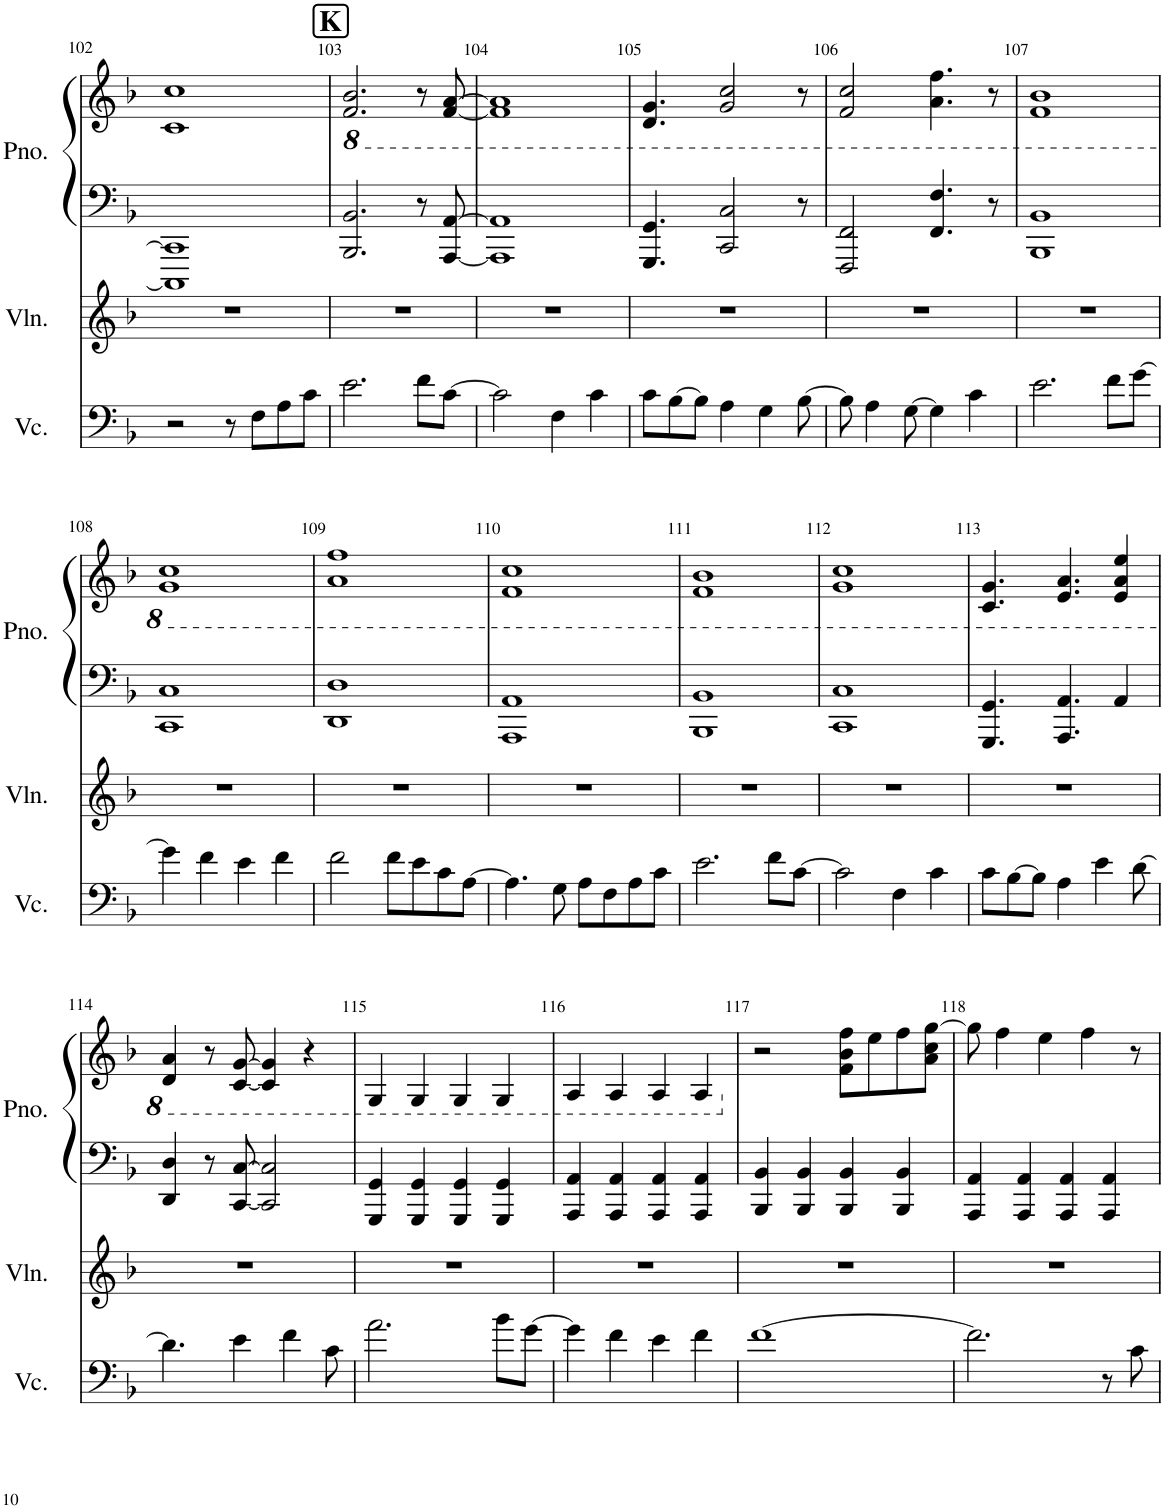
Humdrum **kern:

**kern	**kern	**kern	**kern
*part3	*part2	*part1	*part1
*staff4	*staff3	*staff2	*staff1
*I"Violoncello	*I"Violin	*I"Piano	*
*I'Vc.	*I'Vln.	*I'Pno.	*
!!LO:PB:g=z
*clefF4	*clefG2	*clefF4	*clefG2
*k[b-]	*k[b-]	*k[b-]	*k[b-]
*M4/4	*M4/4	*M4/4	*M4/4
=102	=102	=102	=102
2r	1r	1CCC] 1CC]	1c 1cc
8r	.	.	.
8F\L	.	.	.
8A\	.	.	.
8c\J	.	.	.
!!LO:REH:place=s1:a:B:cj:fs=14:t=K
=103	=103	=103	=103
*	*	*	*8ba
2.e\	1r	2.BBB-/ 2.BB-/	2.F/ 2.B-/
8f\L	.	8r	8r
[8c\J	.	[8AAA/ [8AA/	[8F/ [8A/
=104	=104	=104	=104
2c\]	1r	1AAA] 1AA]	1F] 1A]
4F\	.	.	.
4c\	.	.	.
=105	=105	=105	=105
8c\L	1r	4.GGG/ 4.GG/	4.D/ 4.G/
[8B-\	.	.	.
8B-\J]	.	.	.
4A\	.	2CC/ 2C/	2G/ 2c/
4G\	.	.	.
[8B-\	.	8r	8r
=106	=106	=106	=106
8B-\]	1r	2FFF/ 2FF/	2F/ 2c/
4A\	.	.	.
[8G\	.	.	.
4G\]	.	4.FF/ 4.F/	4.A\ 4.f\
4c\	.	.	.
.	.	8r	8r
=107	=107	=107	=107
2.e\	1r	1BBB- 1BB-	1F 1B-
8f\L	.	.	.
[8g\J	.	.	.
!!LO:LB:g=z
=108	=108	=108	=108
4g\]	1r	1CC 1C	1G 1c
4f\	.	.	.
4e\	.	.	.
4f\	.	.	.
=109	=109	=109	=109
2f\	1r	1DD 1D	1A 1f
8f\L	.	.	.
8e\	.	.	.
8c\	.	.	.
[8A\J	.	.	.
=110	=110	=110	=110
4.A\]	1r	1AAA 1AA	1F 1c
8G\	.	.	.
8A\L	.	.	.
8F\	.	.	.
8A\	.	.	.
8c\J	.	.	.
=111	=111	=111	=111
2.e\	1r	1BBB- 1BB-	1F 1B-
8f\L	.	.	.
[8c\J	.	.	.
=112	=112	=112	=112
2c\]	1r	1CC 1C	1G 1c
4F\	.	.	.
4c\	.	.	.
=113	=113	=113	=113
8c\L	1r	4.GGG/ 4.GG/	4.C/ 4.G/
[8B-\	.	.	.
8B-\J]	.	.	.
4A\	.	4.AAA/ 4.AA/	4.E/ 4.A/
4e\	.	.	.
.	.	4AA/	4E/ 4A/ 4e/
[8d\	.	.	.
!!LO:LB:g=z
=114	=114	=114	=114
4.d\]	1r	4DD/ 4D/	4D/ 4A/
.	.	8r	8r
4e\	.	[8CC/ [8C/	[8C/ [8G/
.	.	2CC/] 2C/]	4C/] 4G/]
4f\	.	.	.
.	.	.	4r
8c\	.	.	.
=115	=115	=115	=115
2.a\	1r	4GGG/ 4GG/	4GG/
.	.	4GGG/ 4GG/	4GG/
.	.	4GGG/ 4GG/	4GG/
8b-\L	.	4GGG/ 4GG/	4GG/
[8g\J	.	.	.
=116	=116	=116	=116
4g\]	1r	4AAA/ 4AA/	4AA/
4f\	.	4AAA/ 4AA/	4AA/
4e\	.	4AAA/ 4AA/	4AA/
4f\	.	4AAA/ 4AA/	4AA/
=117	=117	=117	=117
*	*	*	*X8ba
[1f	1r	4BBB-/ 4BB-/	2r
.	.	4BBB-/ 4BB-/	.
.	.	4BBB-/ 4BB-/	8f\ 8b-\ 8ff\L
.	.	.	8ee\
.	.	4BBB-/ 4BB-/	8ff\
.	.	.	8a\ 8cc\ [8gg\J
=118	=118	=118	=118
2.f\]	1r	4AAA/ 4AA/	8gg\]
.	.	.	4ff\
.	.	4AAA/ 4AA/	.
.	.	.	4ee\
.	.	4AAA/ 4AA/	.
.	.	.	4ff\
8r	.	4AAA/ 4AA/	.
8c\	.	.	8r
=	=	=	=
*-	*-	*-	*-
